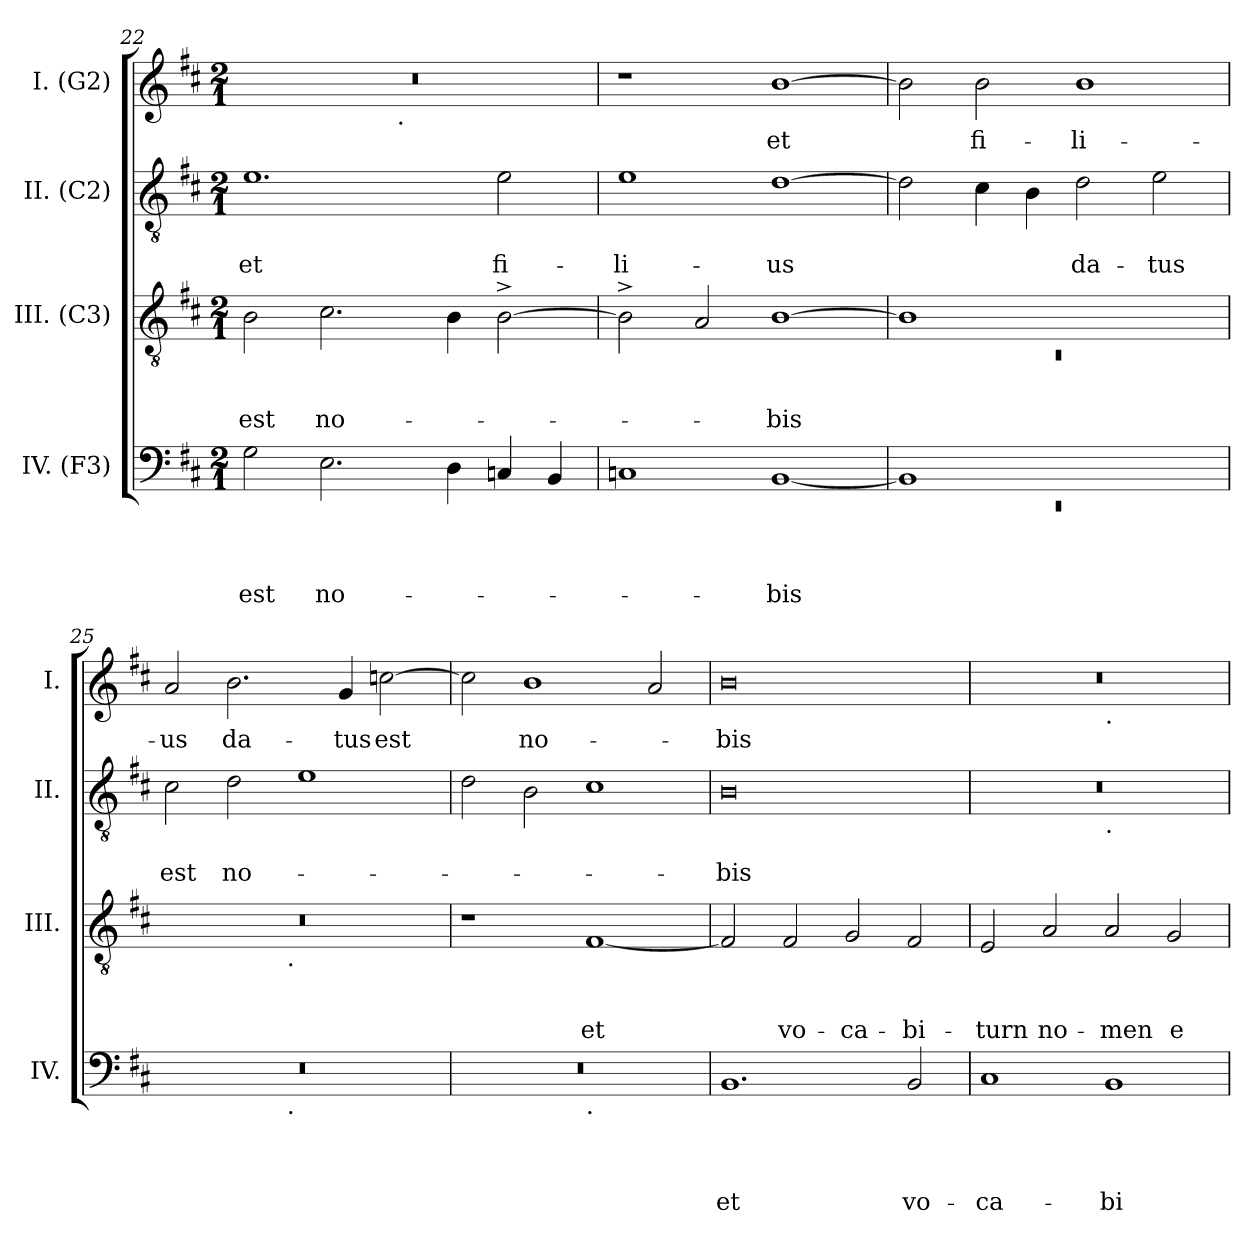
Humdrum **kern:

**kern	**text	**text	**text	**text	**kern	**text	**text	**text	**kern	**text	**text	**kern	**text
*part4	*part4	*part4	*part4	*part4	*part3	*part3	*part3	*part3	*part2	*part2	*part2	*part1	*part1
*staff4	*staff4	*staff4	*staff4	*staff4	*staff3	*staff3	*staff3	*staff3	*staff2	*staff2	*staff2	*staff1	*staff1
*I"IV. (F3)	*	*	*	*	*I"III. (C3)	*	*	*	*I"II. (C2)	*	*	*I"I. (G2)	*
*I'IV.	*	*	*	*	*I'III.	*	*	*	*I'II.	*	*	*I'I.	*
*clefF4	*	*	*	*	*clefGv2	*	*	*	*clefGv2	*	*	*clefG2	*
*k[f#c#]	*	*	*	*	*k[f#c#]	*	*	*	*k[f#c#]	*	*	*k[f#c#]	*
*D:	*	*	*	*	*D:	*	*	*	*D:	*	*	*D:	*
*M2/1	*	*	*	*	*M2/1	*	*	*	*M2/1	*	*	*M2/1	*
=22	=22	=22	=22	=22	=22	=22	=22	=22	=22	=22	=22	=22	=22
!	!	!	!	!LO:LY:b	!	!	!	!LO:LY:b	!	!	!LO:LY:b	!	!
*	*	*	*	*	*	*	*	*	*	*	*	*^	*
2G\	.	.	.	est	2B\	.	.	est	1.e	.	et	0r	1ryy	.
!	!	!	!	!LO:LY:b	!	!	!	!LO:LY:b	!	!	!	!	!	!
2.E\	.	.	.	no-	2.c#\	.	.	no-	.	.	.	.	.	.
!	!	!	!	!	!	!	!	!	!	!	!	!	!LO:TX:b:t=.	!
.	.	.	.	.	.	.	.	.	.	.	.	.	1ryy	.
4D\	.	.	.	.	4B\	.	.	.	.	.	.	.	.	.
!	!	!	!	!	!	!	!	!	!	!	!LO:LY:b	!	!	!
4C/	.	.	.	.	[>2B^>\	.	.	.	2e\	.	fi-	.	.	.
4BB/	.	.	.	.	.	.	.	.	.	.	.	.	.	.
=23	=23	=23	=23	=23	=23	=23	=23	=23	=23	=23	=23	=23	=23	=23
!	!	!	!	!	!	!	!	!	!	!	!LO:LY:b:rj	!	!	!
*	*	*	*	*	*	*	*	*	*	*	*	*v	*v	*
1C	.	.	.	.	2B^>\]	.	.	.	1e	.	-li-	1r	.
.	.	.	.	.	2A/	.	.	.	.	.	.	.	.
!	!	!	!	!LO:LY:b	!	!	!	!LO:LY:b	!	!	!LO:LY:b	!	!LO:LY:b
[<1BB	.	.	.	-bis	[>1B	.	.	-bis	[>1d	.	-us	[>1b	et
=24	=24	=24	=24	=24	=24	=24	=24	=24	=24	=24	=24	=24	=24
*^	*	*	*	*	*^	*	*	*	*	*	*	*	*
!	!LO:N:vis=1	!	!	!	!	!	!LO:N:vis=1	!	!	!	!	!	!	!	!
1BB]	0rEE	.	.	.	.	1B]	0rC	.	.	.	2d\]	.	.	2b\]	.
!	!	!	!	!	!	!	!	!	!	!	!	!	!	!	!LO:LY:b
.	.	.	.	.	.	.	.	.	.	.	4c#\	.	.	2b\	fi-
.	.	.	.	.	.	.	.	.	.	.	4B\	.	.	.	.
!	!	!	!	!	!	!	!	!	!	!	!	!	!LO:LY:b	!	!LO:LY:b:rj
1ryy	.	.	.	.	.	1ryy	.	.	.	.	2d\	.	da-	1b	-li-
!	!	!	!	!	!	!	!	!	!	!	!	!	!LO:LY:b	!	!
.	.	.	.	.	.	.	.	.	.	.	2e\	.	-tus	.	.
=25	=25	=25	=25	=25	=25	=25	=25	=25	=25	=25	=25	=25	=25	=25	=25
!	!	!	!	!	!	!	!	!	!	!	!	!	!LO:LY:b	!	!LO:LY:b
0r	2ryy	.	.	.	.	0r	2ryy	.	.	.	2c#\	.	est	2a/	-us
!	!	!	!	!	!	!	!	!	!	!	!	!	!LO:LY:b	!	!LO:LY:b
.	4...ryy	.	.	.	.	.	4...ryy	.	.	.	2d\	.	no-	2.b\	da-
!	!	!	!	!	!	!	!LO:TX:b:t=.	!	!	!	!	!	!	!	!
!	!LO:TX:b:t=.	!	!	!	!	!	!	!	!	!	!	!	!	!	!
.	1ryy	.	.	.	.	.	1ryy	.	.	.	.	.	.	.	.
.	.	.	.	.	.	.	.	.	.	.	1e	.	.	.	.
!	!	!	!	!	!	!	!	!	!	!	!	!	!	!	!LO:LY:b
.	.	.	.	.	.	.	.	.	.	.	.	.	.	4g/	-tus
!	!	!	!	!	!	!	!	!	!	!	!	!	!	!	!LO:LY:b
.	.	.	.	.	.	.	.	.	.	.	.	.	.	[<2ccn\	est
.	32ryy	.	.	.	.	.	32ryy	.	.	.	.	.	.	.	.
*	*	*	*	*	*	*v	*v	*	*	*	*	*	*	*	*
!!LO:LB:g=z
=26	=26	=26	=26	=26	=26	=26	=26	=26	=26	=26	=26	=26	=26	=26
0r	1ryy	.	.	.	.	1r	.	.	.	2d\	.	.	2cc\]	.
!	!	!	!	!	!	!	!	!	!	!	!	!	!	!LO:LY:b
.	.	.	.	.	.	.	.	.	.	2B\	.	.	1b	no-
!	!LO:TX:b:t=.	!	!	!	!	!	!	!	!	!	!	!	!	!
!	!	!	!	!	!	!	!	!	!LO:LY:b	!	!	!	!	!
.	1ryy	.	.	.	.	[<1F#	.	.	et	1c#	.	.	.	.
.	.	.	.	.	.	.	.	.	.	.	.	.	2a/	.
=27	=27	=27	=27	=27	=27	=27	=27	=27	=27	=27	=27	=27	=27	=27
!	!	!	!	!	!LO:LY:b	!	!	!	!	!	!	!LO:LY:b:rj	!	!LO:LY:b:rj
*v	*v	*	*	*	*	*	*	*	*	*	*	*	*	*
1.BB	.	.	.	et	2F#/]	.	.	.	0B	.	-bis	0b	-bis
!	!	!	!	!	!	!	!	!LO:LY:b	!	!	!	!	!
.	.	.	.	.	2F#/	.	.	vo-	.	.	.	.	.
!	!	!	!	!	!	!	!	!LO:LY:b	!	!	!	!	!
.	.	.	.	.	2G/	.	.	-ca-	.	.	.	.	.
!	!	!	!	!LO:LY:b	!	!	!	!LO:LY:b	!	!	!	!	!
2BB/	.	.	.	vo-	2F#/	.	.	-bi-	.	.	.	.	.
=28	=28	=28	=28	=28	=28	=28	=28	=28	=28	=28	=28	=28	=28
!	!	!	!	!LO:LY:b	!	!	!	!LO:LY:b	!	!	!	!	!
*	*	*	*	*	*	*	*	*	*^	*	*	*^	*
1C#	.	.	.	-ca-	2E/	.	.	-turn	0r	1ryy	.	.	0r	1ryy	.
!	!	!	!	!	!	!	!	!LO:LY:b	!	!	!	!	!	!	!
.	.	.	.	.	2A/	.	.	no-	.	.	.	.	.	.	.
!	!	!	!	!	!	!	!	!	!	!	!	!	!	!LO:TX:b:t=.	!
!	!	!	!	!	!	!	!	!	!	!LO:TX:b:t=.	!	!	!	!	!
!	!	!	!	!LO:LY:b	!	!	!	!LO:LY:b	!	!	!	!	!	!	!
1BB	.	.	.	-bi-	2A/	.	.	-men	.	1ryy	.	.	.	1ryy	.
!	!	!	!	!	!	!	!	!LO:LY:b	!	!	!	!	!	!	!
.	.	.	.	.	2G/	.	.	e-	.	.	.	.	.	.	.
*	*	*	*	*	*	*	*	*	*v	*v	*	*	*	*	*
*	*	*	*	*	*	*	*	*	*	*	*	*v	*v	*
=	=	=	=	=	=	=	=	=	=	=	=	=	=
*-	*-	*-	*-	*-	*-	*-	*-	*-	*-	*-	*-	*-	*-
